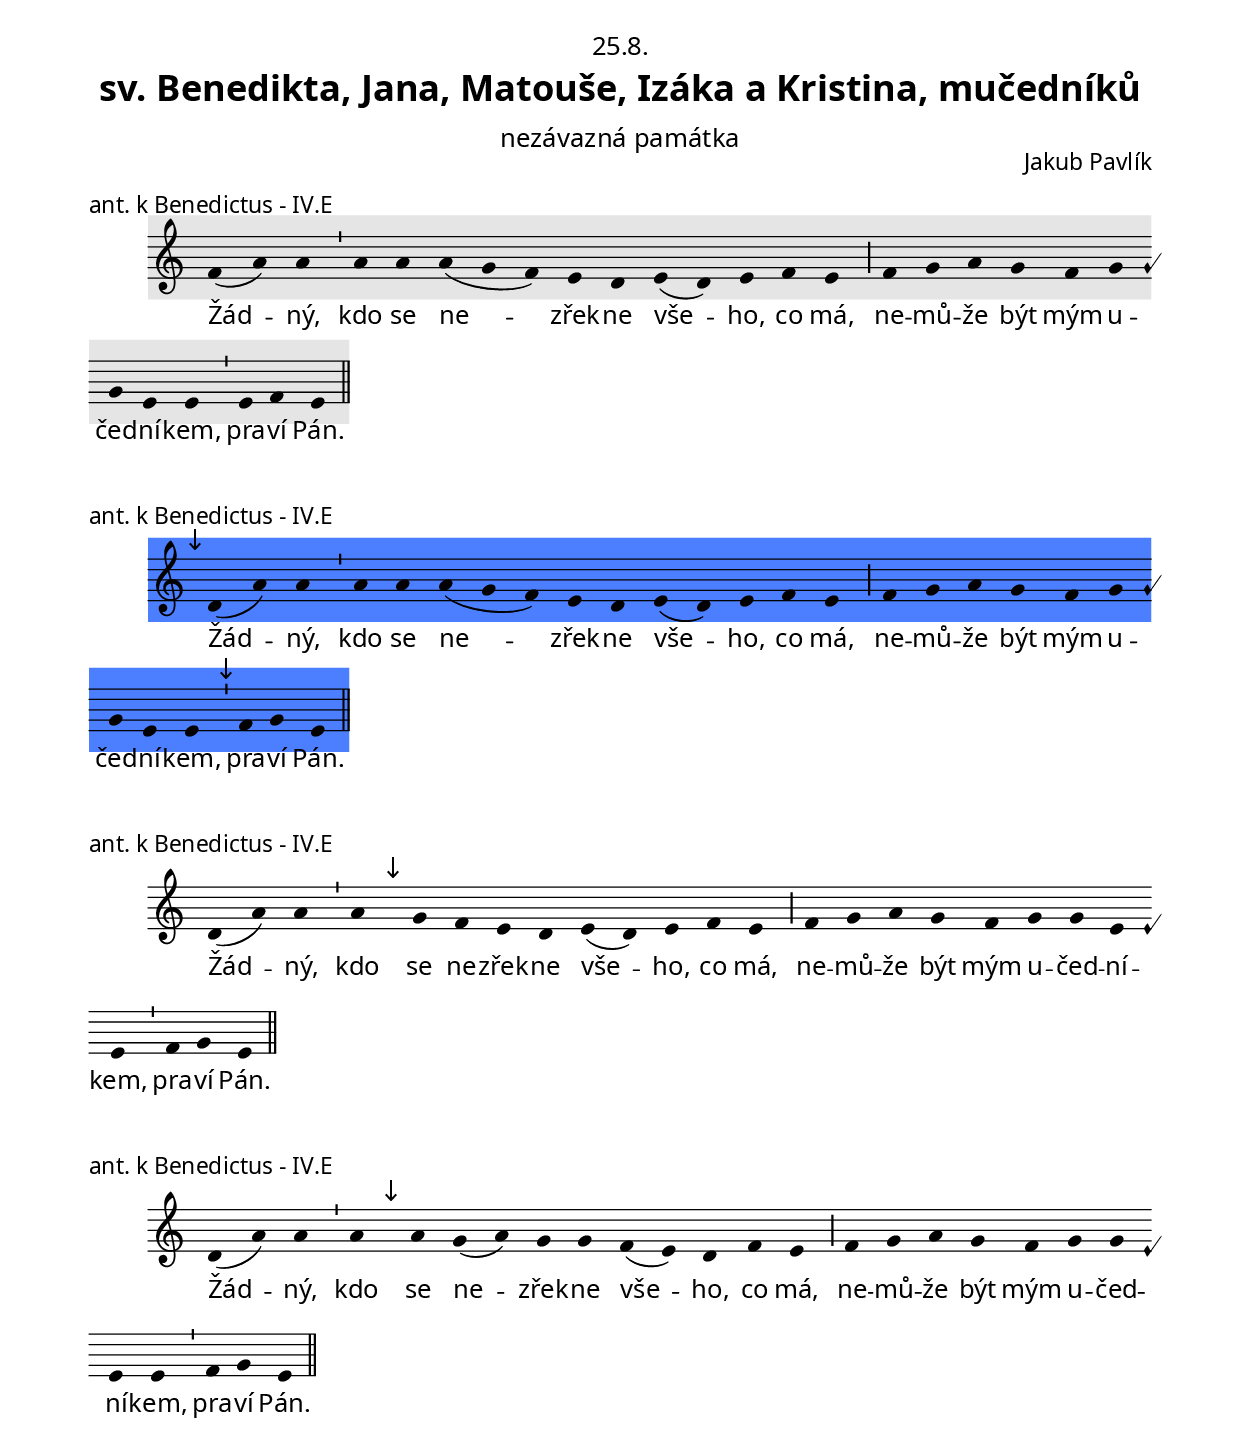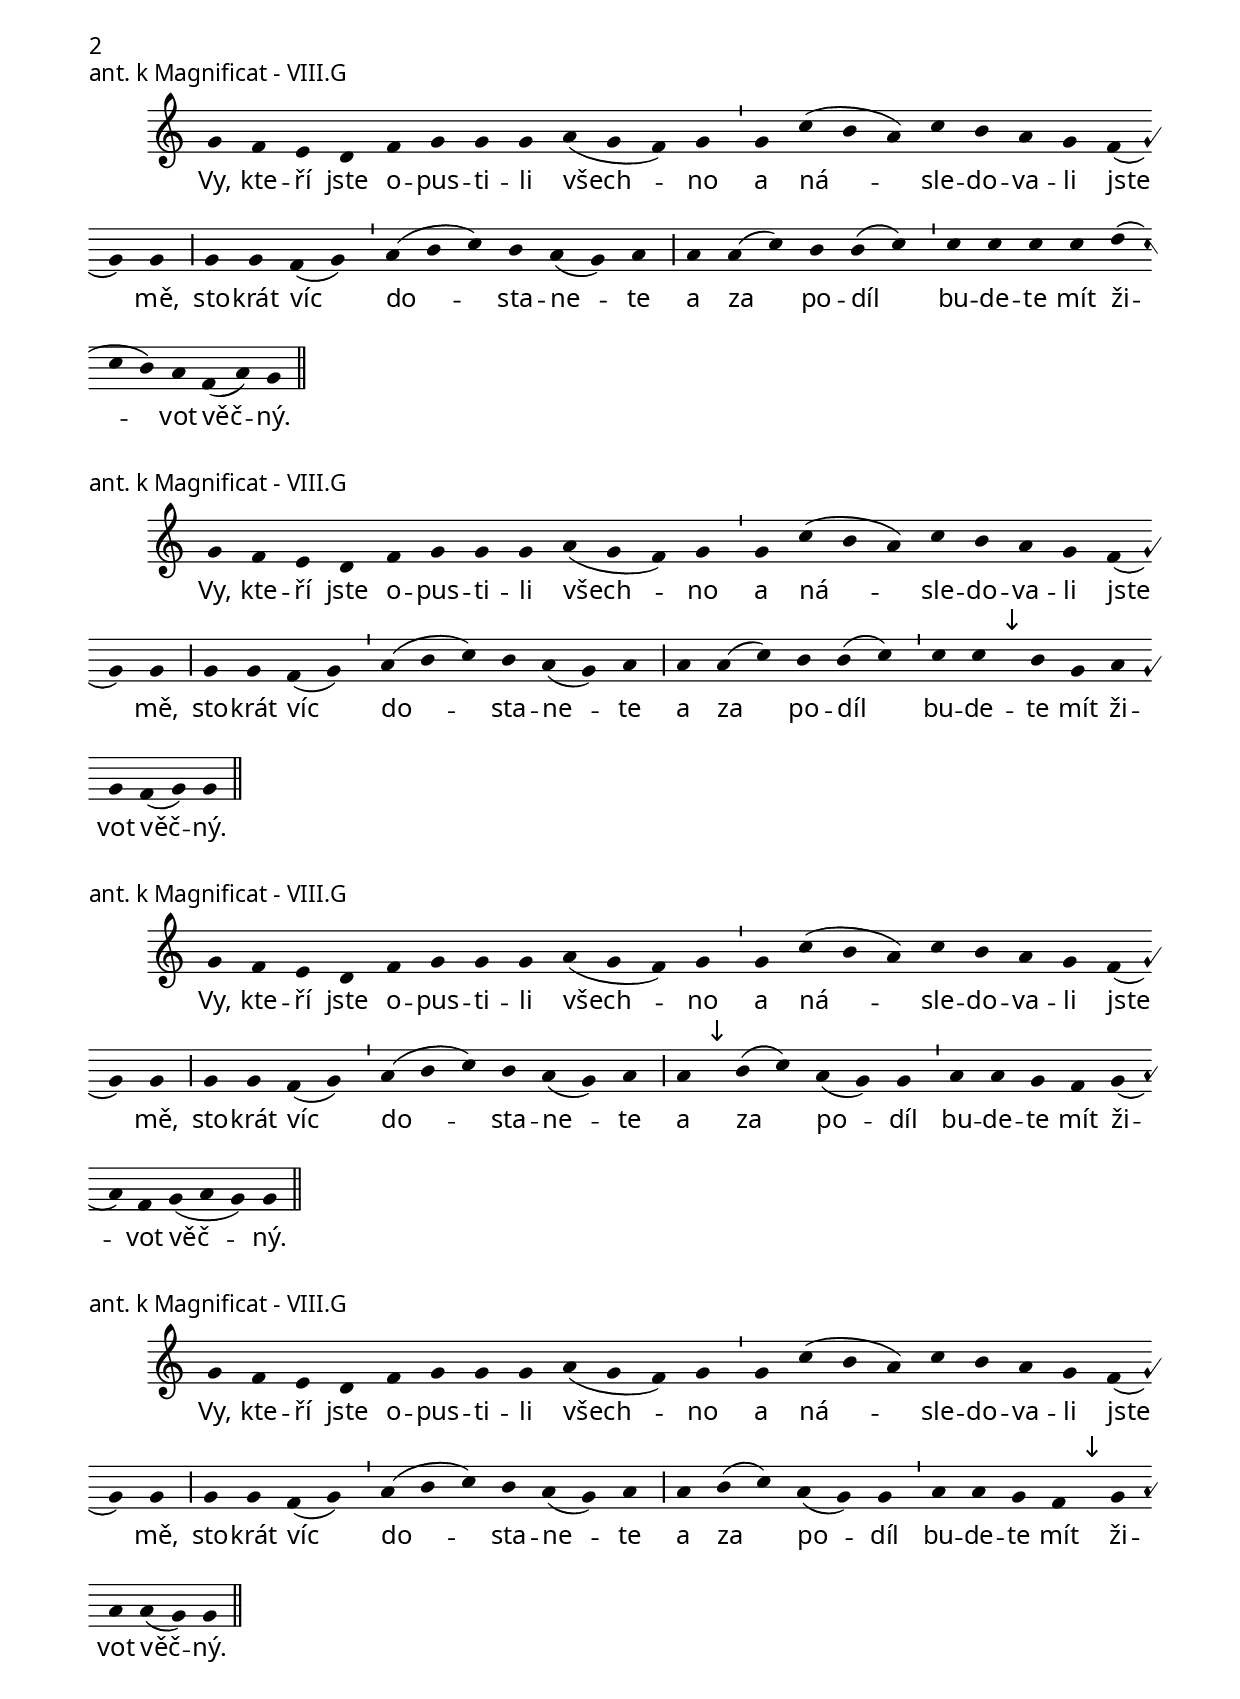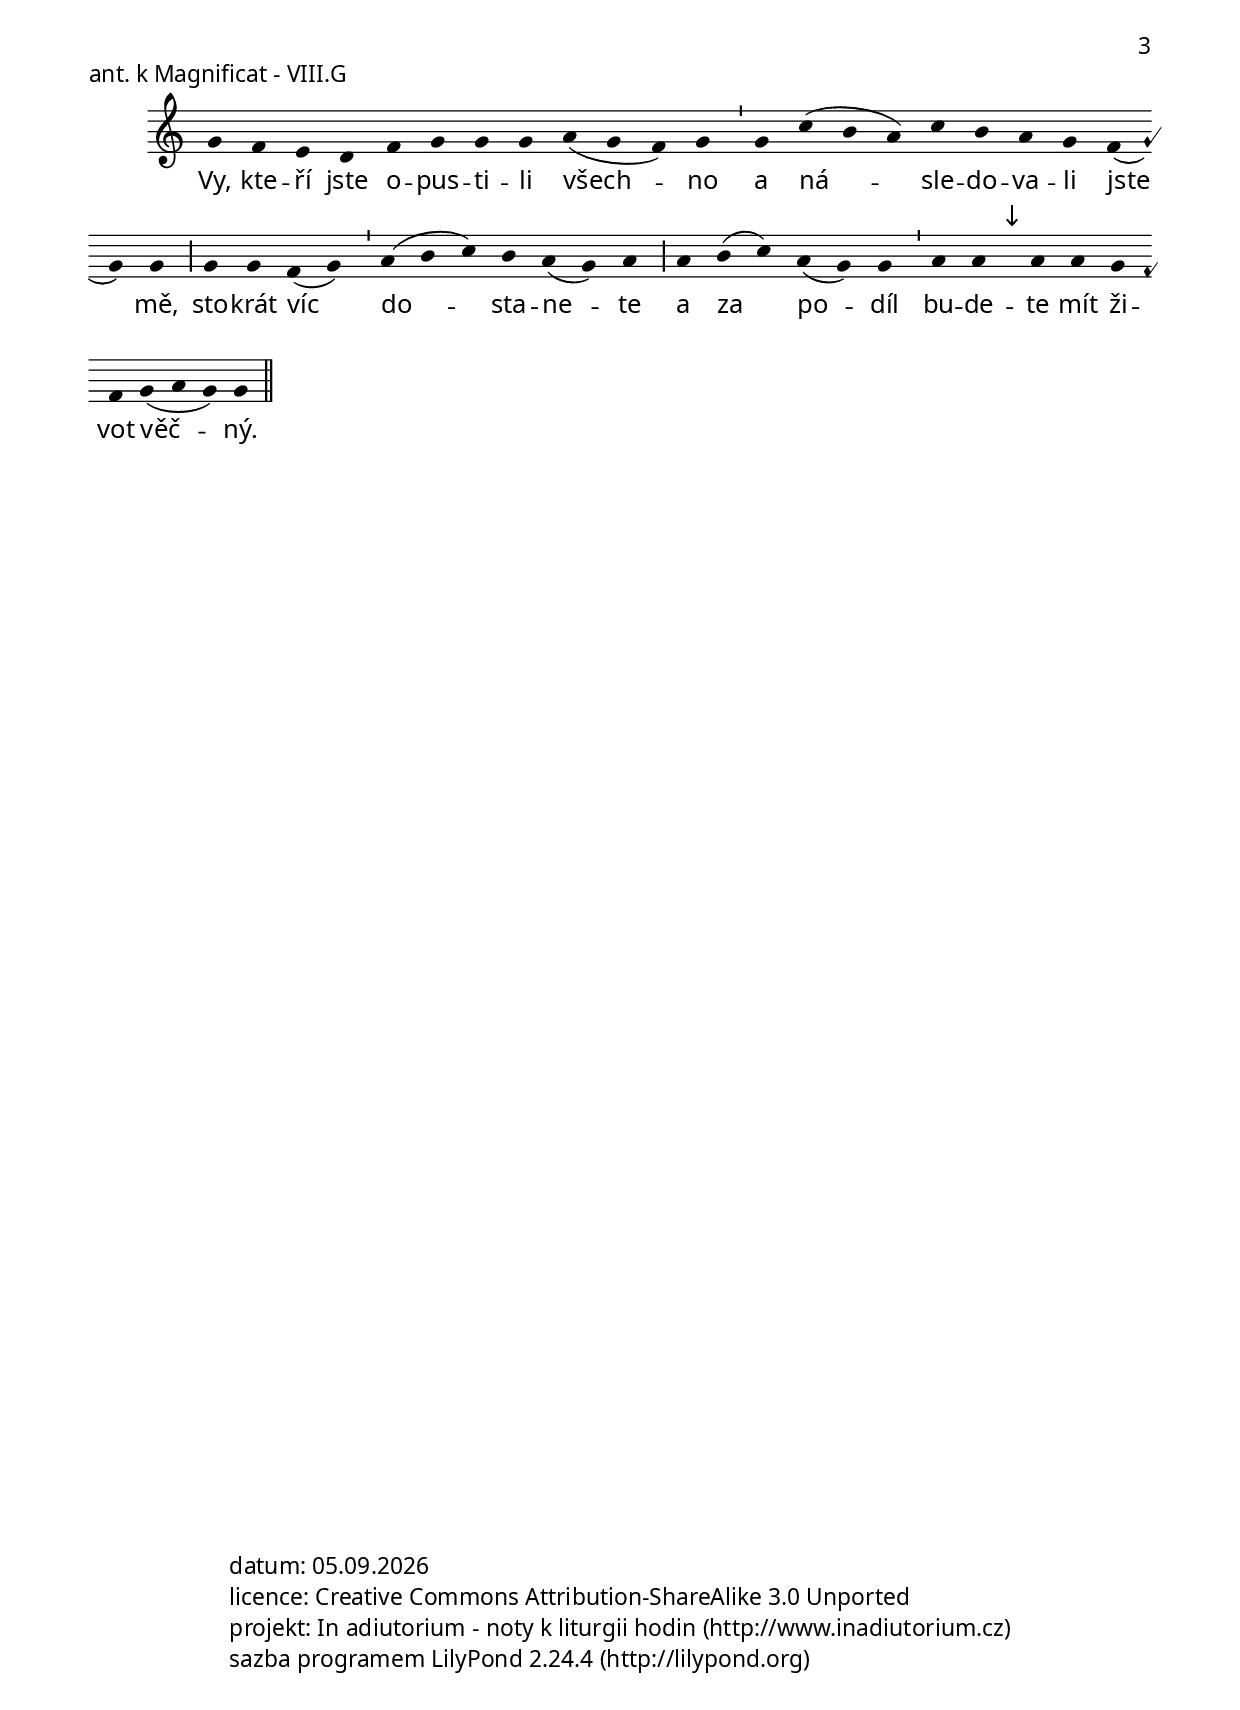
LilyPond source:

\version "2.15.40"

\include "../spolecne.ly"
\include "../dilyresponsorii.ly"

\header {
  title = \markup\titleSvatek
            "sv. Benedikta, Jana, Matouše, Izáka a Kristina, mučedníků"
            "nezávazná památka"
            25.8.
  composer = "Jakub Pavlík"
}

\score {
  \relative c' {
    \zvyraznovacSedy
    \choralniRezim
    f4( a) a \barMin a a a( g f) e d e( d) e f e \barMaior
    f g a g f g g e e \barMin e f e \barFinalis
  }
  \addlyrics {
    Žád -- ný, kdo se ne -- zřek -- ne vše -- ho, co má,
    ne -- mů -- že být mým u -- čed -- ní -- kem, pra -- ví Pán.
  }
  \header {
    quid = "ant. k Benedictus"
    modus = "IV"
    differentia = "E"
    psalmus = ""
    id = "aben"
    piece = \markup {\sestavTitulekBezZalmu}
  }
}

\score {
  \relative c' {
    \zvyraznovacModry
    \choralniRezim
    \mark\sipka d4( a') a \barMin a a a( g f) e d e( d) e f e \barMaior
    f g a g f g g e e \barMin \mark\sipka f g e \barFinalis
  }
  \addlyrics {
    Žád -- ný, kdo se ne -- zřek -- ne vše -- ho, co má,
    ne -- mů -- že být mým u -- čed -- ní -- kem, pra -- ví Pán.
  }
  \header {
    quid = "ant. k Benedictus"
    modus = "IV"
    differentia = "E"
    psalmus = ""
    id = "aben"
    piece = \markup {\sestavTitulekBezZalmu}
  }
}

\score {
  \relative c' {
    \choralniRezim
    d4( a') a \barMin a \mark\sipka g f e d e( d) e f e \barMaior
    f g a g f g g e e \barMin f g e \barFinalis
  }
  \addlyrics {
    Žád -- ný, kdo se ne -- zřek -- ne vše -- ho, co má,
    ne -- mů -- že být mým u -- čed -- ní -- kem, pra -- ví Pán.
  }
  \header {
    quid = "ant. k Benedictus"
    modus = "IV"
    differentia = "E"
    psalmus = ""
    id = "aben"
    piece = \markup {\sestavTitulekBezZalmu}
  }
}

\score {
  \relative c' {
    \choralniRezim
    d4( a') a \barMin a \mark\sipka a g( a) g g f( e) d f e \barMaior
    f g a g f g g e e \barMin f g e \barFinalis
  }
  \addlyrics {
    Žád -- ný, kdo se ne -- zřek -- ne vše -- ho, co má,
    ne -- mů -- že být mým u -- čed -- ní -- kem, pra -- ví Pán.
  }
  \header {
    quid = "ant. k Benedictus"
    modus = "IV"
    differentia = "E"
    psalmus = ""
    id = "aben"
    piece = \markup {\sestavTitulekBezZalmu}
  }
}

\pageBreak

\score {
  \relative c'' {
    \choralniRezim
    g f e d f g g g a( g f) g \barMin
    g c( b a) c b a g f( g) g \barMaior
    g g f( g) \barMin a( b c) b a( g) a \barMaior
    a a( c) b b( c) \barMin c c c c d( c b) a f( a) g \barFinalis
  }
  \addlyrics {
    Vy, kte -- ří jste o -- pus -- ti -- li všech -- no
    a ná -- sle -- do -- va -- li jste mě,
    sto -- krát víc do -- sta -- ne -- te
    a za po -- díl bu -- de -- te mít ži -- vot věč -- ný.
  }
  \header {
    quid = "ant. k Magnificat"
    modus = "VIII"
    differentia = "G"
    psalmus = ""
    id = "amag"
    piece = \markup {\sestavTitulekBezZalmu}
  }
}

\score {
  \relative c'' {
    \choralniRezim
    g f e d f g g g a( g f) g \barMin
    g c( b a) c b a g f( g) g \barMaior
    g g f( g) \barMin a( b c) b a( g) a \barMaior
    a a( c) b b( c) \barMin c c \mark\sipka b g a g f( g) g \barFinalis
  }
  \addlyrics {
    Vy, kte -- ří jste o -- pus -- ti -- li všech -- no
    a ná -- sle -- do -- va -- li jste mě,
    sto -- krát víc do -- sta -- ne -- te
    a za po -- díl bu -- de -- te mít ži -- vot věč -- ný.
  }
  \header {
    quid = "ant. k Magnificat"
    modus = "VIII"
    differentia = "G"
    psalmus = ""
    id = "amag"
    piece = \markup {\sestavTitulekBezZalmu}
  }
}

\score {
  \relative c'' {
    \choralniRezim
    g f e d f g g g a( g f) g \barMin
    g c( b a) c b a g f( g) g \barMaior
    g g f( g) \barMin a( b c) b a( g) a \barMaior
    a \mark\sipka b( c) a( g) g \barMin a a g f g( a) f g( a g) g \barFinalis
  }
  \addlyrics {
    Vy, kte -- ří jste o -- pus -- ti -- li všech -- no
    a ná -- sle -- do -- va -- li jste mě,
    sto -- krát víc do -- sta -- ne -- te
    a za po -- díl bu -- de -- te mít ži -- vot věč -- ný.
  }
  \header {
    quid = "ant. k Magnificat"
    modus = "VIII"
    differentia = "G"
    psalmus = ""
    id = "amag"
    piece = \markup {\sestavTitulekBezZalmu}
  }
}

\score {
  \relative c'' {
    \choralniRezim
    g f e d f g g g a( g f) g \barMin
    g c( b a) c b a g f( g) g \barMaior
    g g f( g) \barMin a( b c) b a( g) a \barMaior
    a b( c) a( g) g \barMin a a g f \mark\sipka g a a( g) g \barFinalis
  }
  \addlyrics {
    Vy, kte -- ří jste o -- pus -- ti -- li všech -- no
    a ná -- sle -- do -- va -- li jste mě,
    sto -- krát víc do -- sta -- ne -- te
    a za po -- díl bu -- de -- te mít ži -- vot věč -- ný.
  }
  \header {
    quid = "ant. k Magnificat"
    modus = "VIII"
    differentia = "G"
    psalmus = ""
    id = "amag"
    piece = \markup {\sestavTitulekBezZalmu}
  }
}

\score {
  \relative c'' {
    \choralniRezim
    g f e d f g g g a( g f) g \barMin
    g c( b a) c b a g f( g) g \barMaior
    g g f( g) \barMin a( b c) b a( g) a \barMaior
    a b( c) a( g) g \barMin a a \mark\sipka a a g f g( a g) g \barFinalis
  }
  \addlyrics {
    Vy, kte -- ří jste o -- pus -- ti -- li všech -- no
    a ná -- sle -- do -- va -- li jste mě,
    sto -- krát víc do -- sta -- ne -- te
    a za po -- díl bu -- de -- te mít ži -- vot věč -- ný.
  }
  \header {
    quid = "ant. k Magnificat"
    modus = "VIII"
    differentia = "G"
    psalmus = ""
    id = "amag"
    piece = \markup {\sestavTitulekBezZalmu}
  }
}